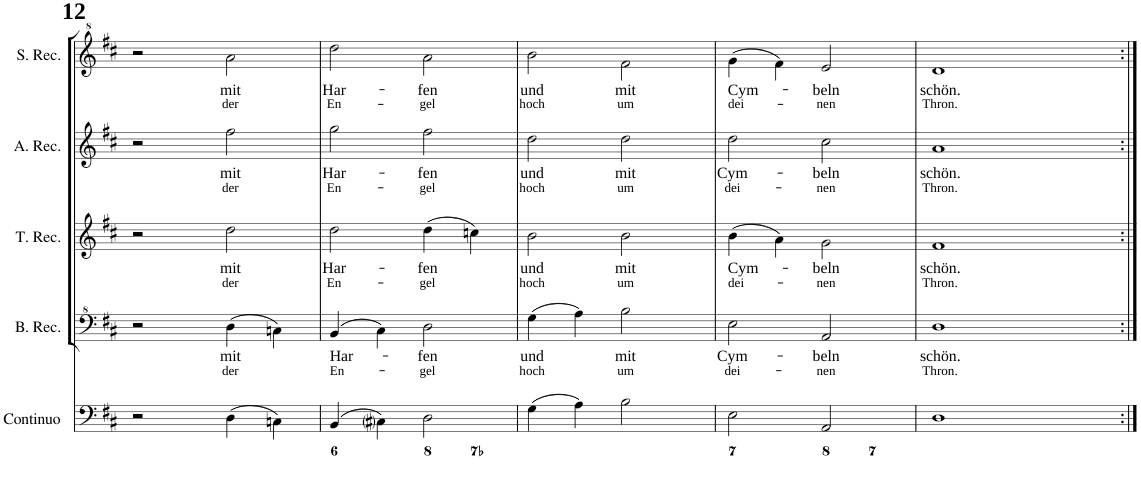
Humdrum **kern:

**kern	**kern	**text	**text	**kern	**text	**text	**kern	**text	**text	**kern	**text	**text
*part5	*part4	*part4	*part4	*part3	*part3	*part3	*part2	*part2	*part2	*part1	*part1	*part1
*staff5	*staff4	*staff4	*staff4	*staff3	*staff3	*staff3	*staff2	*staff2	*staff2	*staff1	*staff1	*staff1
*I"Continuo	*I"Bass Recorder	*	*	*I"Tenore Recorder	*	*	*I"Alto Recorder	*	*	*I"Soprano Recorder	*	*
*I'Continuo	*I'B. Rec.	*	*	*I'T. Rec.	*	*	*I'A. Rec.	*	*	*I'S. Rec.	*	*
!!LO:PB:g=z
*clefF4	*clefF^4	*	*	*clefG2	*	*	*clefG2	*	*	*clefG^2	*	*
*k[f#c#]	*k[f#c#]	*	*	*k[f#c#]	*	*	*k[f#c#]	*	*	*k[f#c#]	*	*
*M4/4	*M4/4	*	*	*M4/4	*	*	*M4/4	*	*	*M4/4	*	*
*met(c)	*met(c)	*	*	*met(c)	*	*	*met(c)	*	*	*met(c)	*	*
=12	=12	=12	=12	=12	=12	=12	=12	=12	=12	=12	=12	=12
2r	2r	.	.	2r	.	.	2r	.	.	2r	.	.
!	!	!LO:LY:b	!LO:LY:b	!	!LO:LY:b	!LO:LY:b	!	!LO:LY:b	!LO:LY:b	!	!LO:LY:b	!LO:LY:b
(4D\	(4d\	mit	der	2dd\	mit	der	2ff#\	mit	der	2aa\	mit	der
4Cn\)	4cn\)	.	.	.	.	.	.	.	.	.	.	.
=13	=13	=13	=13	=13	=13	=13	=13	=13	=13	=13	=13	=13
!	!	!LO:LY:b	!LO:LY:b	!	!LO:LY:b	!LO:LY:b	!	!LO:LY:b	!LO:LY:b	!	!LO:LY:b	!LO:LY:b
(4BB/	(4B/	Har-	En-	2dd\	Har-	-En-	2gg\	Har-	-En-	2ddd\	Har-	-En-
4C#i\)	4c#\)	.	.	.	.	.	.	.	.	.	.	.
!	!	!LO:LY:b	!LO:LY:b	!	!LO:LY:b	!LO:LY:b	!	!LO:LY:b	!LO:LY:b	!	!LO:LY:b	!LO:LY:b
2D\	2d\	-fen	-gel	(4dd\	-fen	gel	2ff#\	-fen	gel	2aa\	-fen	gel
.	.	.	.	4ccn\)	.	.	.	.	.	.	.	.
=14	=14	=14	=14	=14	=14	=14	=14	=14	=14	=14	=14	=14
!	!	!LO:LY:b	!LO:LY:b	!	!LO:LY:b	!LO:LY:b	!	!LO:LY:b	!LO:LY:b	!	!LO:LY:b	!LO:LY:b
(4G\	(4g\	und	hoch	2b\	und	hoch	2dd\	und	hoch	2bb\	und	hoch
4A\)	4a\)	.	.	.	.	.	.	.	.	.	.	.
!	!	!LO:LY:b	!LO:LY:b	!	!LO:LY:b	!LO:LY:b	!	!LO:LY:b	!LO:LY:b	!	!LO:LY:b	!LO:LY:b
2B\	2b\	mit	um	2b\	mit	um	2dd\	mit	um	2ff#\	mit	um
=15	=15	=15	=15	=15	=15	=15	=15	=15	=15	=15	=15	=15
!	!	!LO:LY:b	!LO:LY:b	!	!LO:LY:b	!LO:LY:b	!	!LO:LY:b	!LO:LY:b	!	!LO:LY:b	!LO:LY:b
2E\	2e\	Cym-	-dei-	(4b\	Cym-	dei-	2dd\	Cym-	-dei-	(4gg\	Cym-	dei-
.	.	.	.	4a\)	.	.	.	.	.	4ff#\)	.	.
!	!	!LO:LY:b	!LO:LY:b	!	!LO:LY:b	!LO:LY:b	!	!LO:LY:b	!LO:LY:b	!	!LO:LY:b	!LO:LY:b
2AA/	2A/	-beln	nen	2g\	beln	-nen	2cc#\	-beln	nen	2ee/	-beln	-nen
=16	=16	=16	=16	=16	=16	=16	=16	=16	=16	=16	=16	=16
!	!	!LO:LY:b	!LO:LY:b	!	!LO:LY:b	!LO:LY:b	!	!LO:LY:b	!LO:LY:b	!	!LO:LY:b	!LO:LY:b
1D	1d	schön.	Thron.	1f#	schön.	Thron.	1a	schön.	Thron.	1dd	schön.	Thron.
=:|!	=:|!	=:|!	=:|!	=:|!	=:|!	=:|!	=:|!	=:|!	=:|!	=:|!	=:|!	=:|!
*-	*-	*-	*-	*-	*-	*-	*-	*-	*-	*-	*-	*-
